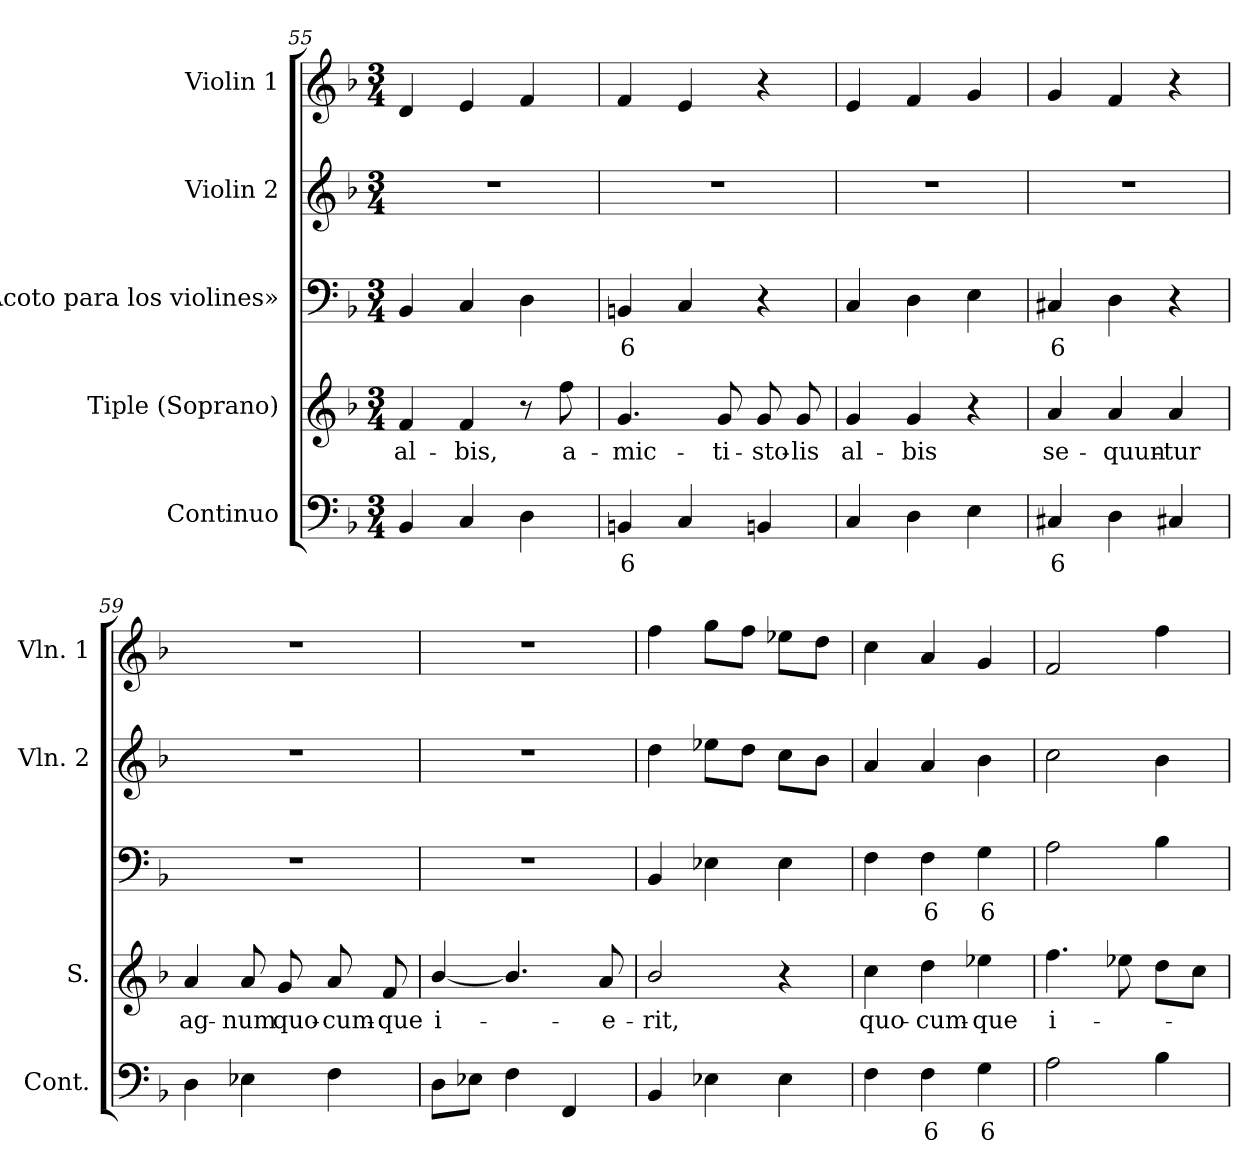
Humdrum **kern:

**kern	**text	**kern	**text	**kern	**text	**kern	**kern
*part5	*part5	*part4	*part4	*part3	*part3	*part2	*part1
*staff5	*staff5	*staff4	*staff4	*staff3	*staff3	*staff2	*staff1
*I"Continuo	*	*I"Tiple (Soprano)	*	*I"«Acoto para los violines»	*	*I"Violin 2	*I"Violin 1
*I'Cont.	*	*I'S.	*	*	*	*I'Vln. 2	*I'Vln. 1
*clefF4	*	*clefG2	*	*clefF4	*	*clefG2	*clefG2
*k[b-]	*	*k[b-]	*	*k[b-]	*	*k[b-]	*k[b-]
*F:	*	*F:	*	*F:	*	*F:	*F:
*M3/4	*	*M3/4	*	*M3/4	*	*M3/4	*M3/4
=55	=55	=55	=55	=55	=55	=55	=55
!	!	!	!LO:LY:b:color=#000000	!	!	!LO:N:vis=1	!
4BB-i/	.	4fi/	al-	4BB-i/	.	2.r	4di/
!	!	!	!LO:LY:b:color=#000000	!	!	!	!
4Ci/	.	4fi/	-bis,	4Ci/	.	.	4ei/
4Di\	.	8r	.	4Di\	.	.	4fi/
!	!	!	!LO:LY:b:color=#000000	!	!	!	!
.	.	8ffi\	a-	.	.	.	.
!!LO:PB:g=z
=56	=56	=56	=56	=56	=56	=56	=56
!	!LO:LY:b:color=#000000	!	!	!	!	!	!
!	!	!	!LO:LY:b:color=#000000	!	!	!	!
!	!	!	!	!	!LO:LY:b:color=#000000	!LO:N:vis=1	!
4BBni/	6	4.gi/	-mic-	4BBni/	6	2.r	4fi/
4Ci/	.	.	.	4Ci/	.	.	4ei/
!	!	!	!LO:LY:b:color=#000000	!	!	!	!
.	.	8gi/	-ti-	.	.	.	.
!	!	!	!LO:LY:b:color=#000000	!	!	!	!
4BBni/	.	8gi/	-sto-	4r	.	.	4r
!	!	!	!LO:LY:b:color=#000000	!	!	!	!
.	.	8gi/	-lis	.	.	.	.
=57	=57	=57	=57	=57	=57	=57	=57
!	!	!	!LO:LY:b:color=#000000	!	!	!LO:N:vis=1	!
4Ci/	.	4gi/	al-	4Ci/	.	2.r	4ei/
!	!	!	!LO:LY:b:color=#000000	!	!	!	!
4Di\	.	4gi/	-bis	4Di\	.	.	4fi/
4Ei\	.	4r	.	4Ei\	.	.	4gi/
=58	=58	=58	=58	=58	=58	=58	=58
!	!LO:LY:b:color=#000000	!	!	!	!	!	!
!	!	!	!LO:LY:b:color=#000000	!	!	!	!
!	!	!	!	!	!LO:LY:b:color=#000000	!LO:N:vis=1	!
4C#Xi/	6	4ai/	se-	4C#Xi/	6	2.r	4gi/
!	!	!	!LO:LY:b:color=#000000	!	!	!	!
4Di\	.	4ai/	-quun-	4Di\	.	.	4fi/
!	!	!	!LO:LY:b:color=#000000	!	!	!	!
4C#Xi/	.	4ai/	-tur	4r	.	.	4r
=59	=59	=59	=59	=59	=59	=59	=59
!	!	!	!LO:LY:b:color=#000000	!LO:N:vis=1	!	!LO:N:vis=1	!LO:N:vis=1
4Di\	.	4ai/	ag-	2.r	.	2.r	2.r
!	!	!	!LO:LY:b:color=#000000	!	!	!	!
4E-Xi\	.	8ai/	-num	.	.	.	.
!	!	!	!LO:LY:b:color=#000000	!	!	!	!
.	.	8gi/	quo-	.	.	.	.
!	!	!	!LO:LY:b:color=#000000	!	!	!	!
4Fi\	.	8ai/	-cum-	.	.	.	.
!	!	!	!LO:LY:b:color=#000000	!	!	!	!
.	.	8fi/	-que	.	.	.	.
=60	=60	=60	=60	=60	=60	=60	=60
!	!	!	!LO:LY:b:color=#000000	!LO:N:vis=1	!	!LO:N:vis=1	!LO:N:vis=1
8Di\L	.	[4b-i/	i-	2.r	.	2.r	2.r
8E-Xi\J	.	.	.	.	.	.	.
4Fi\	.	4.b-i/]	.	.	.	.	.
4FFi/	.	.	.	.	.	.	.
!	!	!	!LO:LY:b:color=#000000	!	!	!	!
.	.	8ai/	-e-	.	.	.	.
=61	=61	=61	=61	=61	=61	=61	=61
!	!	!	!LO:LY:b:color=#000000	!	!	!	!
4BB-i/	.	2b-i/	-rit,	4BB-i/	.	4ddi\	4ffi\
4E-Xi\	.	.	.	4E-Xi\	.	8ee-Xi\L	8ggi\L
.	.	.	.	.	.	8ddi\J	8ffi\J
4E-i\	.	4r	.	4E-i\	.	8cci\L	8ee-Xi\L
.	.	.	.	.	.	8b-i\J	8ddi\J
=62	=62	=62	=62	=62	=62	=62	=62
!	!	!	!LO:LY:b:color=#000000	!	!	!	!
4Fi\	.	4cci\	quo-	4Fi\	.	4ai/	4cci\
!	!LO:LY:b:color=#000000	!	!	!	!	!	!
!	!	!	!LO:LY:b:color=#000000	!	!	!	!
!	!	!	!	!	!LO:LY:b:color=#000000	!	!
4Fi\	6	4ddi\	-cum-	4Fi\	6	4ai/	4ai/
!	!LO:LY:b:color=#000000	!	!	!	!	!	!
!	!	!	!LO:LY:b:color=#000000	!	!	!	!
!	!	!	!	!	!LO:LY:b:color=#000000	!	!
4Gi\	6	4ee-Xi\	-que	4Gi\	6	4b-i\	4gi/
!!LO:LB:g=z
=63	=63	=63	=63	=63	=63	=63	=63
!	!	!	!LO:LY:b:color=#000000	!	!	!	!
2Ai\	.	4.ffi\	i-	2Ai\	.	2cci\	2fi/
.	.	8ee-Xi\	.	.	.	.	.
4B-i\	.	8ddi\L	.	4B-i\	.	4b-i\	4ffi\
.	.	8cci\J	.	.	.	.	.
=	=	=	=	=	=	=	=
*-	*-	*-	*-	*-	*-	*-	*-
